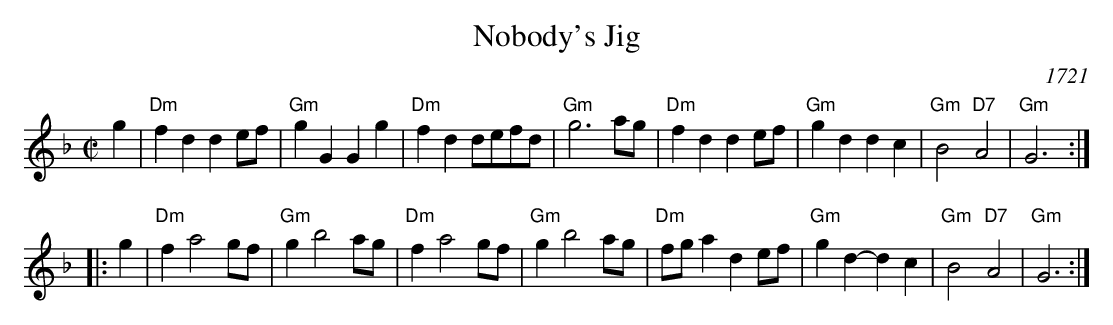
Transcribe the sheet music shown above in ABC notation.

X:1
T: Nobody's Jig
O: 1721
M: C|
L: 1/8
K: Gdor
g2 |\
"Dm"f2d2 d2ef | "Gm"g2G2 G2g2 | "Dm"f2d2 defd | "Gm"g6 ag |\
"Dm"f2d2 d2ef | "Gm"g2d2 d2c2 | "Gm"B4 "D7"A4 | "Gm"G6 :|
|: g2 |\
"Dm"f2 a4 gf | "Gm"g2 b4 ag | "Dm"f2 a4 gf | "Gm"g2 b4 ag |\
"Dm"fga2 d2ef | "Gm"g2d2- d2c2 | "Gm"B4 "D7"A4 | "Gm"G6 :|
